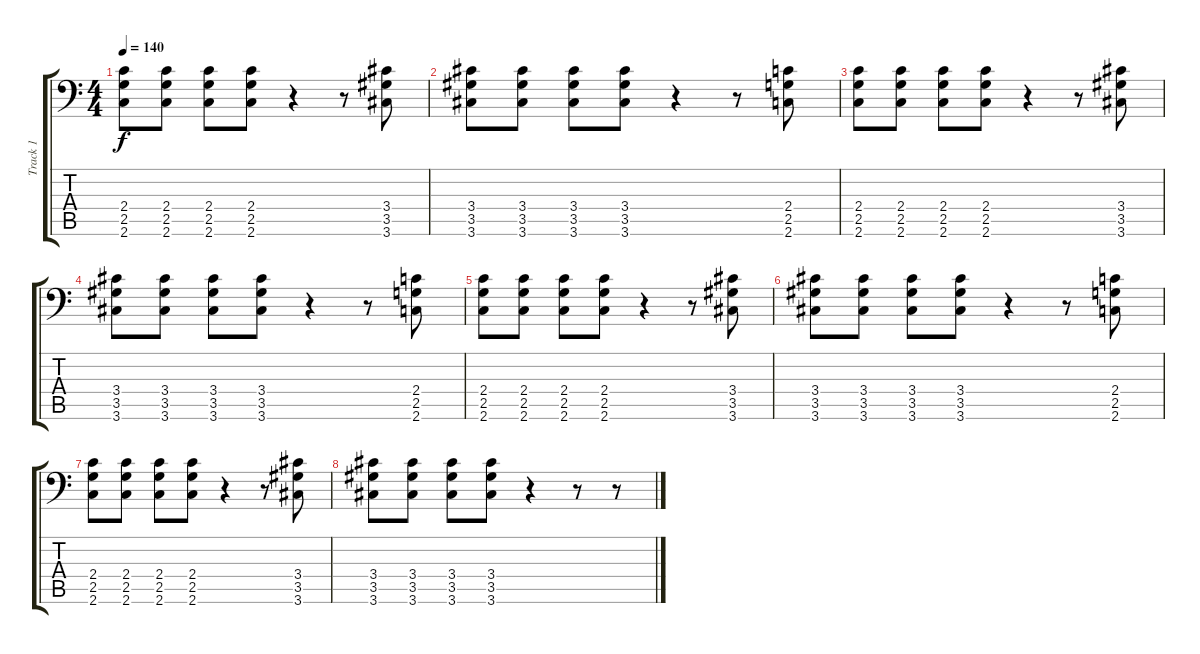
\track ("Track 1" "Track 1") {instrument distortionguitar}
\staff {score tabs}
\tuning (C4 G3 Eb3 Bb2 F2 Bb1) {hide}
\ts (4 4)
\tempo 140
\clef f4
\ks c
(2.4 2.5 2.6).8{dy f} (2.4 2.5 2.6).8 (2.4 2.5 2.6).8 (2.4 2.5 2.6).8 r.4 r.8 (3.4 3.5 3.6).8 |
(3.4 3.5 3.6).8 (3.4 3.5 3.6).8 (3.4 3.5 3.6).8 (3.4 3.5 3.6).8 r.4 r.8 (2.4 2.5 2.6).8 |
(2.4 2.5 2.6).8 (2.4 2.5 2.6).8 (2.4 2.5 2.6).8 (2.4 2.5 2.6).8 r.4 r.8 (3.4 3.5 3.6).8 |
(3.4 3.5 3.6).8 (3.4 3.5 3.6).8 (3.4 3.5 3.6).8 (3.4 3.5 3.6).8 r.4 r.8 (2.4 2.5 2.6).8 |
(2.4 2.5 2.6).8 (2.4 2.5 2.6).8 (2.4 2.5 2.6).8 (2.4 2.5 2.6).8 r.4 r.8 (3.4 3.5 3.6).8 |
(3.4 3.5 3.6).8 (3.4 3.5 3.6).8 (3.4 3.5 3.6).8 (3.4 3.5 3.6).8 r.4 r.8 (2.4 2.5 2.6).8 |
(2.4 2.5 2.6).8 (2.4 2.5 2.6).8 (2.4 2.5 2.6).8 (2.4 2.5 2.6).8 r.4 r.8 (3.4 3.5 3.6).8 |
(3.4 3.5 3.6).8 (3.4 3.5 3.6).8 (3.4 3.5 3.6).8 (3.4 3.5 3.6).8 r.4 r.8 r.8
